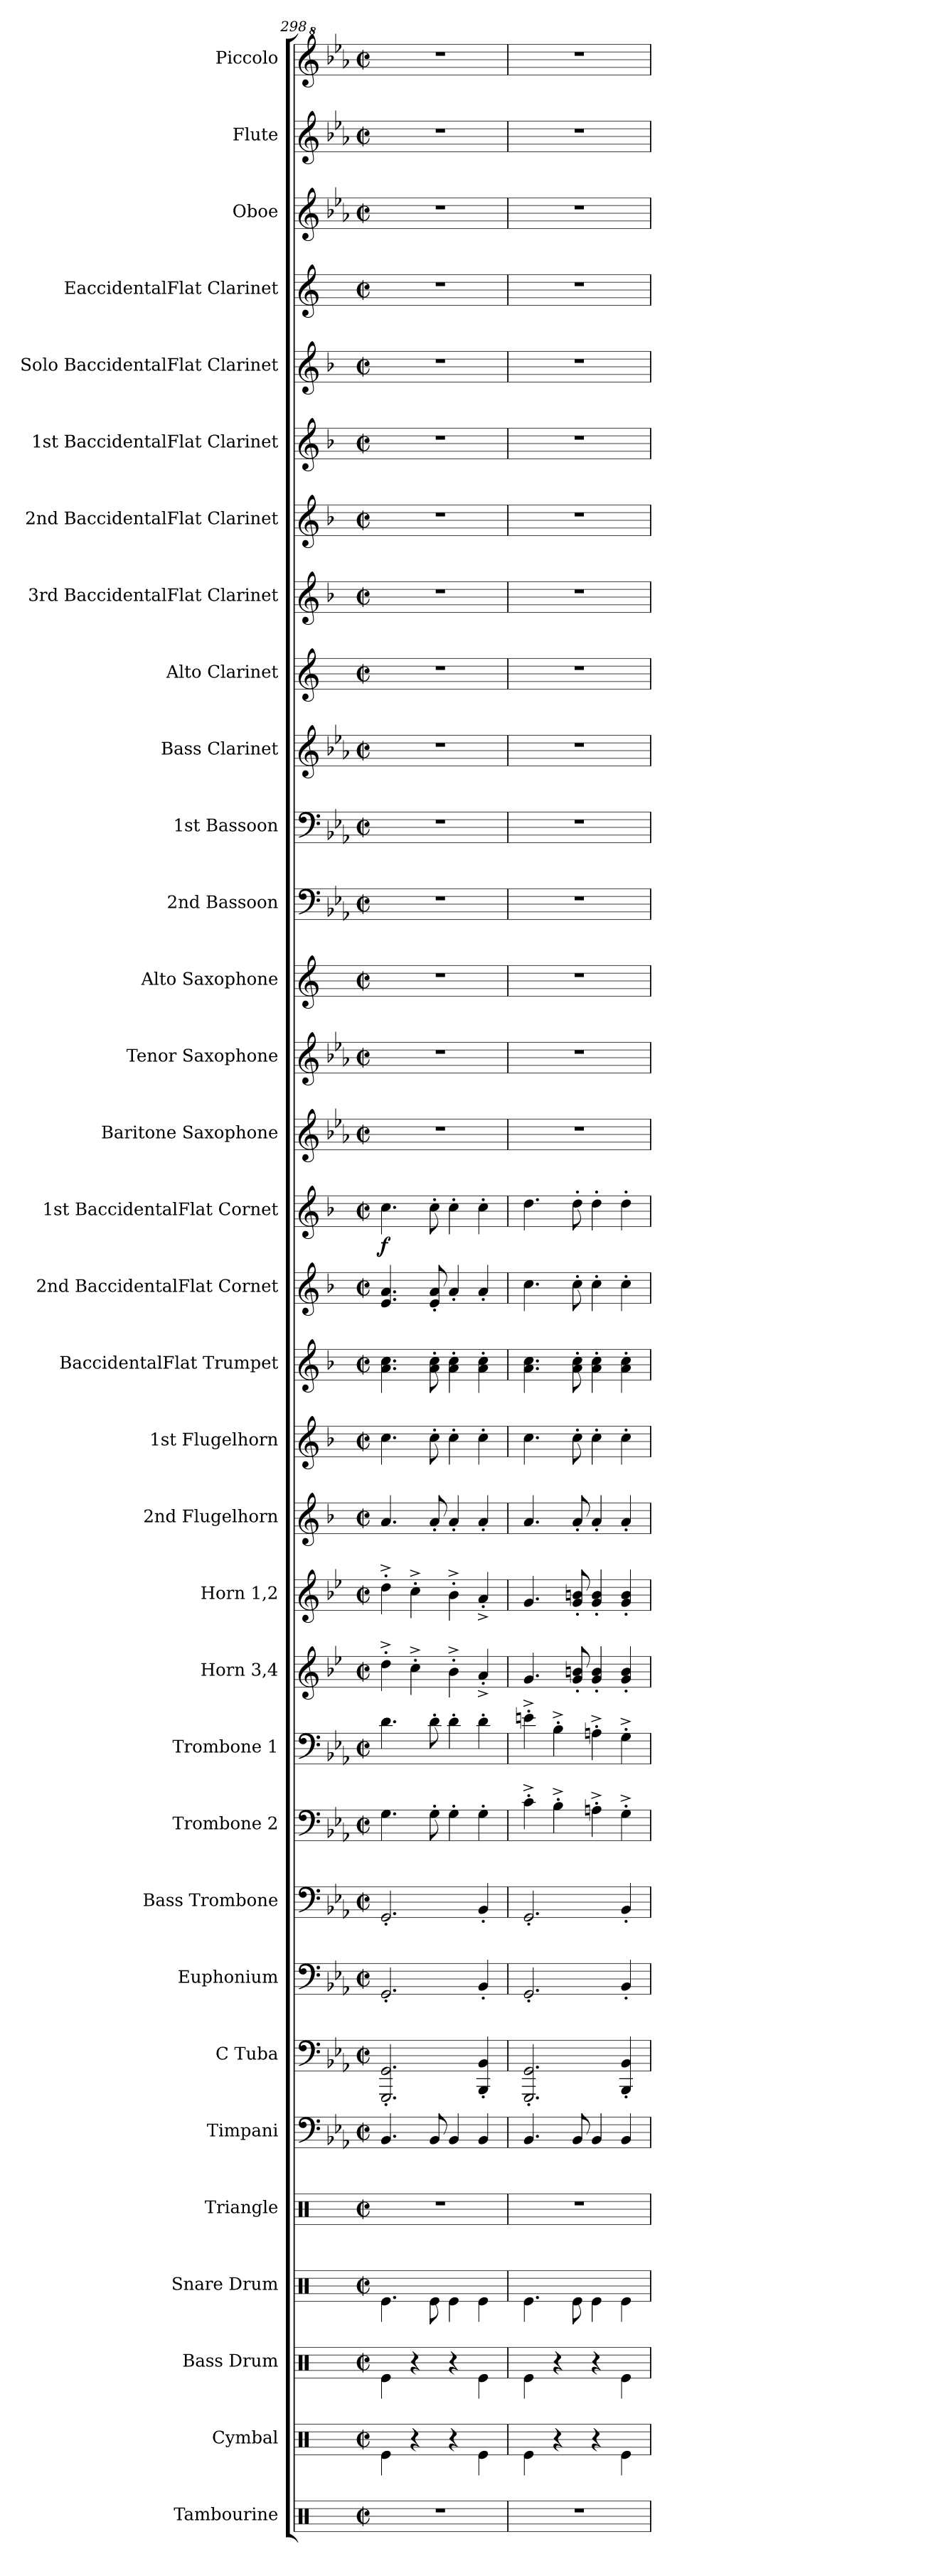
**kern	**kern	**kern	**kern	**kern	**kern	**kern	**kern	**kern	**kern	**kern	**kern	**kern	**kern	**kern	**kern	**kern	**kern	**dynam	**kern	**kern	**kern	**kern	**kern	**kern	**kern	**kern	**kern	**kern	**kern	**kern	**kern	**kern	**kern
*part33	*part32	*part31	*part30	*part29	*part28	*part27	*part26	*part25	*part24	*part23	*part22	*part21	*part20	*part19	*part18	*part17	*part16	*part16	*part15	*part14	*part13	*part12	*part11	*part10	*part9	*part8	*part7	*part6	*part5	*part4	*part3	*part2	*part1
*staff33	*staff32	*staff31	*staff30	*staff29	*staff28	*staff27	*staff26	*staff25	*staff24	*staff23	*staff22	*staff21	*staff20	*staff19	*staff18	*staff17	*staff16	*staff16	*staff15	*staff14	*staff13	*staff12	*staff11	*staff10	*staff9	*staff8	*staff7	*staff6	*staff5	*staff4	*staff3	*staff2	*staff1
*I"Tambourine	*I"Cymbal	*I"Bass Drum	*I"Snare Drum	*I"Triangle	*I"Timpani	*I"C Tuba	*I"Euphonium	*I"Bass Trombone	*I"Trombone 2	*I"Trombone 1	*I"Horn 3,4	*I"Horn 1,2	*I"2nd Flugelhorn	*I"1st Flugelhorn	*I"BaccidentalFlat Trumpet	*I"2nd BaccidentalFlat Cornet	*I"1st BaccidentalFlat Cornet	*	*I"Baritone Saxophone	*I"Tenor Saxophone	*I"Alto Saxophone	*I"2nd Bassoon	*I"1st Bassoon	*I"Bass Clarinet	*I"Alto Clarinet	*I"3rd BaccidentalFlat Clarinet	*I"2nd BaccidentalFlat Clarinet	*I"1st BaccidentalFlat Clarinet	*I"Solo BaccidentalFlat Clarinet	*I"EaccidentalFlat Clarinet	*I"Oboe	*I"Flute	*I"Piccolo
*I'Tamb.	*I'Cym.	*I'B. Dr.	*I'Sn. Dr.	*I'Trgl.	*I'Timp.	*I'C Tu.	*I'Eu.	*I'B. Trb.	*I'Trb. 2	*I'Trb. 1	*I'Hn. 3,4	*I'Hn. 1,2	*I'2nd Flghn.	*I'1st Flghn.	*I'BaccidentalFlat Tpt.	*I'2nd BaccidentalFlat Cnt.	*I'1st BaccidentalFlat Cnt.	*	*I'Bar. Sax.	*I'T. Sax.	*I'A. Sax.	*I'2nd Bsn.	*I'1st Bsn.	*I'B. Cl.	*I'A. Cl.	*I'3rd BaccidentalFlat Cl.	*I'2nd BaccidentalFlat Cl.	*I'1st BaccidentalFlat Cl.	*I'Solo BaccidentalFlat Cl.	*I'EaccidentalFlat Cl.	*I'Ob.	*I'Fl.	*I'Picc.
*clefX	*clefX	*clefX	*clefX	*clefX	*clefF4	*clefF4	*clefF4	*clefF4	*clefF4	*clefF4	*clefG2	*clefG2	*clefG2	*clefG2	*clefG2	*clefG2	*clefG2	*	*clefG2	*clefG2	*clefG2	*clefF4	*clefF4	*clefG2	*clefG2	*clefG2	*clefG2	*clefG2	*clefG2	*clefG2	*clefG2	*clefG2	*clefG^2
*	*	*	*	*	*	*	*	*	*	*	*ITrd4c7	*ITrd4c7	*ITrd1c2	*ITrd1c2	*ITrd1c2	*ITrd1c2	*ITrd1c2	*	*ITrd12c21	*ITrd8c14	*ITrd5c9	*	*	*ITrd8c14	*ITrd5c9	*ITrd1c2	*ITrd1c2	*ITrd1c2	*ITrd1c2	*ITrd-2c-3	*	*	*ITrd-7c-12
*k[]	*k[]	*k[]	*k[]	*k[]	*k[b-e-a-]	*k[b-e-a-]	*k[b-e-a-]	*k[b-e-a-]	*k[b-e-a-]	*k[b-e-a-]	*k[b-e-a-]	*k[b-e-a-]	*k[b-e-a-]	*k[b-e-a-]	*k[b-e-a-]	*k[b-e-a-]	*k[b-e-a-]	*	*k[b-e-a-]	*k[b-e-a-]	*k[b-e-a-]	*k[b-e-a-]	*k[b-e-a-]	*k[b-e-a-]	*k[b-e-a-]	*k[b-e-a-]	*k[b-e-a-]	*k[b-e-a-]	*k[b-e-a-]	*k[b-e-a-]	*k[b-e-a-]	*k[b-e-a-]	*k[b-e-a-]
*M4/4	*M4/4	*M4/4	*M4/4	*M4/4	*M4/4	*M4/4	*M4/4	*M4/4	*M4/4	*M4/4	*M4/4	*M4/4	*M4/4	*M4/4	*M4/4	*M4/4	*M4/4	*	*M4/4	*M4/4	*M4/4	*M4/4	*M4/4	*M4/4	*M4/4	*M4/4	*M4/4	*M4/4	*M4/4	*M4/4	*M4/4	*M4/4	*M4/4
*met(c|)	*met(c|)	*met(c|)	*met(c|)	*met(c|)	*met(c|)	*met(c|)	*met(c|)	*met(c|)	*met(c|)	*met(c|)	*met(c|)	*met(c|)	*met(c|)	*met(c|)	*met(c|)	*met(c|)	*met(c|)	*	*met(c|)	*met(c|)	*met(c|)	*met(c|)	*met(c|)	*met(c|)	*met(c|)	*met(c|)	*met(c|)	*met(c|)	*met(c|)	*met(c|)	*met(c|)	*met(c|)	*met(c|)
=298	=298	=298	=298	=298	=298	=298	=298	=298	=298	=298	=298	=298	=298	=298	=298	=298	=298	=298	=298	=298	=298	=298	=298	=298	=298	=298	=298	=298	=298	=298	=298	=298	=298
!	!	!	!	!	!	!	!	!	!	!	!	!	!	!	!	!	!	!LO:DY:b	!	!	!	!	!	!	!	!	!	!	!	!	!	!	!
1r	4Re\	4Re\	4.Re\	1r	4.BB-/	2.GGG/' 2.GG/'	2.GG'/	2.GG'/	4.G\	4.d\	4g^'\	4g^'\	4.g/	4.b-\	4.g\ 4.b-\	4.d/ 4.g/	4.b-\	f	1r	1r	1r	1r	1r	1r	1r	1r	1r	1r	1r	1r	1r	1r	1r
.	4r	4r	.	.	.	.	.	.	.	.	4f^'\	4f^'\	.	.	.	.	.	.	.	.	.	.	.	.	.	.	.	.	.	.	.	.	.
.	.	.	8Re\	.	8BB-/	.	.	.	8G'\	8d'\	.	.	8g'/	8b-'\	8g\' 8b-\'	8d/' 8g/'	8b-'\	.	.	.	.	.	.	.	.	.	.	.	.	.	.	.	.
.	4r	4r	4Re\	.	4BB-/	.	.	.	4G'\	4d'\	4e-^'\	4e-^'\	4g'/	4b-'\	4g\' 4b-\'	4g'/	4b-'\	.	.	.	.	.	.	.	.	.	.	.	.	.	.	.	.
.	4Re\	4Re\	4Re\	.	4BB-/	4BBB-/' 4BB-/'	4BB-'/	4BB-'/	4G'\	4d'\	4d^'/	4d^'/	4g'/	4b-'\	4g\' 4b-\'	4g'/	4b-'\	.	.	.	.	.	.	.	.	.	.	.	.	.	.	.	.
!!LO:PB:g=z
=299	=299	=299	=299	=299	=299	=299	=299	=299	=299	=299	=299	=299	=299	=299	=299	=299	=299	=299	=299	=299	=299	=299	=299	=299	=299	=299	=299	=299	=299	=299	=299	=299	=299
1r	4Re\	4Re\	4.Re\	1r	4.BB-/	2.GGG/' 2.GG/'	2.GG'/	2.GG'/	4c'^\	4en'^\	4.c/	4.c/	4.g/	4.b-\	4.g\ 4.b-\	4.b-\	4.cc\	.	1r	1r	1r	1r	1r	1r	1r	1r	1r	1r	1r	1r	1r	1r	1r
.	4r	4r	.	.	.	.	.	.	4B-'^\	4B-'^\	.	.	.	.	.	.	.	.	.	.	.	.	.	.	.	.	.	.	.	.	.	.	.
.	.	.	8Re\	.	8BB-/	.	.	.	.	.	8c/' 8en/'	8c/' 8en/'	8g'/	8b-'\	8g\' 8b-\'	8b-'\	8cc'\	.	.	.	.	.	.	.	.	.	.	.	.	.	.	.	.
.	4r	4r	4Re\	.	4BB-/	.	.	.	4An'^\	4An'^\	4c/' 4e/'	4c/' 4e/'	4g'/	4b-'\	4g\' 4b-\'	4b-'\	4cc'\	.	.	.	.	.	.	.	.	.	.	.	.	.	.	.	.
.	4Re\	4Re\	4Re\	.	4BB-/	4BBB-/' 4BB-/'	4BB-'/	4BB-'/	4G'^\	4G'^\	4c/' 4e/'	4c/' 4e/'	4g'/	4b-'\	4g\' 4b-\'	4b-'\	4cc'\	.	.	.	.	.	.	.	.	.	.	.	.	.	.	.	.
=	=	=	=	=	=	=	=	=	=	=	=	=	=	=	=	=	=	=	=	=	=	=	=	=	=	=	=	=	=	=	=	=	=
*-	*-	*-	*-	*-	*-	*-	*-	*-	*-	*-	*-	*-	*-	*-	*-	*-	*-	*-	*-	*-	*-	*-	*-	*-	*-	*-	*-	*-	*-	*-	*-	*-	*-
